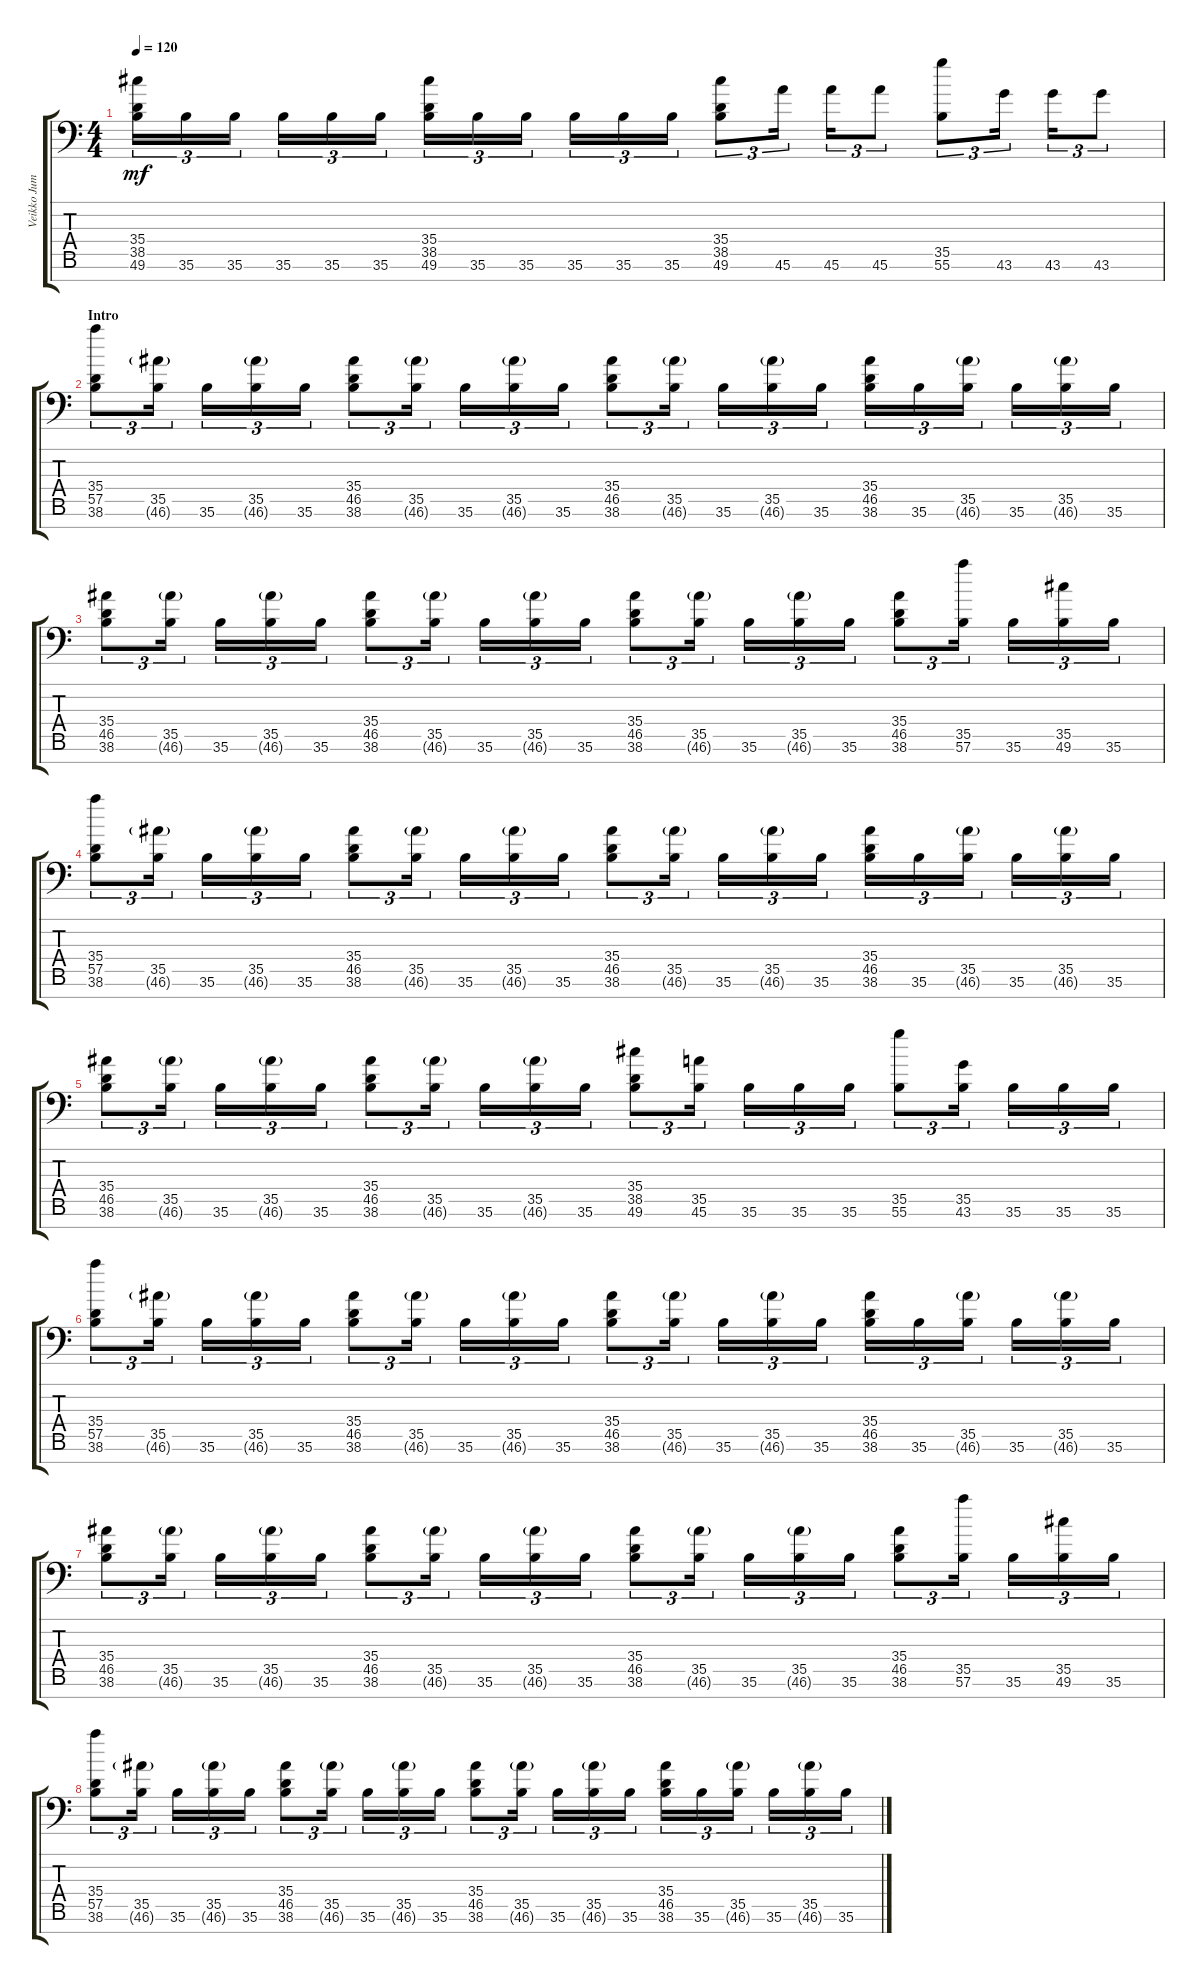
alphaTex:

\track ("Veikko Jumisko (drums)" "Veikko Jum") {instrument acousticgrandpiano}
\staff {score tabs}
\tuning (C-1 C-1 C-1 C-1 C-1 C-1 C-1) {hide}
\ts (4 4)
\tempo 120
\clef f4
\ks c
(35.4 38.5 49.6).16{tu (3 2) dy mf} 35.6.16{tu (3 2)} 35.6.16{tu (3 2)} 35.6.16{tu (3 2)} 35.6.16{tu (3 2)} 35.6.16{tu (3 2)} (35.4 38.5 49.6).16{tu (3 2)} 35.6.16{tu (3 2)} 35.6.16{tu (3 2)} 35.6.16{tu (3 2)} 35.6.16{tu (3 2)} 35.6.16{tu (3 2)} (35.4 38.5 49.6).8{tu (3 2)} 45.6.16{tu (3 2)} 45.6.16{tu (3 2)} 45.6.8{tu (3 2)} (35.5 55.6).8{tu (3 2)} 43.6.16{tu (3 2)} 43.6.16{tu (3 2)} 43.6.8{tu (3 2)} |
\section ("" "Intro")
(35.4 57.5 38.6).8{tu (3 2)} (35.5 46.6{g}).16{tu (3 2)} 35.6.16{tu (3 2)} (35.5 46.6{g}).16{tu (3 2)} 35.6.16{tu (3 2)} (35.4 46.5 38.6).8{tu (3 2)} (35.5 46.6{g}).16{tu (3 2)} 35.6.16{tu (3 2)} (35.5 46.6{g}).16{tu (3 2)} 35.6.16{tu (3 2)} (35.4 46.5 38.6).8{tu (3 2)} (35.5 46.6{g}).16{tu (3 2)} 35.6.16{tu (3 2)} (35.5 46.6{g}).16{tu (3 2)} 35.6.16{tu (3 2)} (35.4 46.5 38.6).16{tu (3 2)} 35.6.16{tu (3 2)} (35.5 46.6{g}).16{tu (3 2)} 35.6.16{tu (3 2)} (35.5 46.6{g}).16{tu (3 2)} 35.6.16{tu (3 2)} |
(35.4 46.5 38.6).8{tu (3 2)} (35.5 46.6{g}).16{tu (3 2)} 35.6.16{tu (3 2)} (35.5 46.6{g}).16{tu (3 2)} 35.6.16{tu (3 2)} (35.4 46.5 38.6).8{tu (3 2)} (35.5 46.6{g}).16{tu (3 2)} 35.6.16{tu (3 2)} (35.5 46.6{g}).16{tu (3 2)} 35.6.16{tu (3 2)} (35.4 46.5 38.6).8{tu (3 2)} (35.5 46.6{g}).16{tu (3 2)} 35.6.16{tu (3 2)} (35.5 46.6{g}).16{tu (3 2)} 35.6.16{tu (3 2)} (35.4 46.5 38.6).8{tu (3 2)} (35.5 57.6).16{tu (3 2)} 35.6.16{tu (3 2)} (35.5 49.6).16{tu (3 2)} 35.6.16{tu (3 2)} |
(35.4 57.5 38.6).8{tu (3 2)} (35.5 46.6{g}).16{tu (3 2)} 35.6.16{tu (3 2)} (35.5 46.6{g}).16{tu (3 2)} 35.6.16{tu (3 2)} (35.4 46.5 38.6).8{tu (3 2)} (35.5 46.6{g}).16{tu (3 2)} 35.6.16{tu (3 2)} (35.5 46.6{g}).16{tu (3 2)} 35.6.16{tu (3 2)} (35.4 46.5 38.6).8{tu (3 2)} (35.5 46.6{g}).16{tu (3 2)} 35.6.16{tu (3 2)} (35.5 46.6{g}).16{tu (3 2)} 35.6.16{tu (3 2)} (35.4 46.5 38.6).16{tu (3 2)} 35.6.16{tu (3 2)} (35.5 46.6{g}).16{tu (3 2)} 35.6.16{tu (3 2)} (35.5 46.6{g}).16{tu (3 2)} 35.6.16{tu (3 2)} |
(35.4 46.5 38.6).8{tu (3 2)} (35.5 46.6{g}).16{tu (3 2)} 35.6.16{tu (3 2)} (35.5 46.6{g}).16{tu (3 2)} 35.6.16{tu (3 2)} (35.4 46.5 38.6).8{tu (3 2)} (35.5 46.6{g}).16{tu (3 2)} 35.6.16{tu (3 2)} (35.5 46.6{g}).16{tu (3 2)} 35.6.16{tu (3 2)} (35.4 38.5 49.6).8{tu (3 2)} (35.5 45.6).16{tu (3 2)} 35.6.16{tu (3 2)} 35.6.16{tu (3 2)} 35.6.16{tu (3 2)} (35.5 55.6).8{tu (3 2)} (35.5 43.6).16{tu (3 2)} 35.6.16{tu (3 2)} 35.6.16{tu (3 2)} 35.6.16{tu (3 2)} |
(35.4 57.5 38.6).8{tu (3 2)} (35.5 46.6{g}).16{tu (3 2)} 35.6.16{tu (3 2)} (35.5 46.6{g}).16{tu (3 2)} 35.6.16{tu (3 2)} (35.4 46.5 38.6).8{tu (3 2)} (35.5 46.6{g}).16{tu (3 2)} 35.6.16{tu (3 2)} (35.5 46.6{g}).16{tu (3 2)} 35.6.16{tu (3 2)} (35.4 46.5 38.6).8{tu (3 2)} (35.5 46.6{g}).16{tu (3 2)} 35.6.16{tu (3 2)} (35.5 46.6{g}).16{tu (3 2)} 35.6.16{tu (3 2)} (35.4 46.5 38.6).16{tu (3 2)} 35.6.16{tu (3 2)} (35.5 46.6{g}).16{tu (3 2)} 35.6.16{tu (3 2)} (35.5 46.6{g}).16{tu (3 2)} 35.6.16{tu (3 2)} |
(35.4 46.5 38.6).8{tu (3 2)} (35.5 46.6{g}).16{tu (3 2)} 35.6.16{tu (3 2)} (35.5 46.6{g}).16{tu (3 2)} 35.6.16{tu (3 2)} (35.4 46.5 38.6).8{tu (3 2)} (35.5 46.6{g}).16{tu (3 2)} 35.6.16{tu (3 2)} (35.5 46.6{g}).16{tu (3 2)} 35.6.16{tu (3 2)} (35.4 46.5 38.6).8{tu (3 2)} (35.5 46.6{g}).16{tu (3 2)} 35.6.16{tu (3 2)} (35.5 46.6{g}).16{tu (3 2)} 35.6.16{tu (3 2)} (35.4 46.5 38.6).8{tu (3 2)} (35.5 57.6).16{tu (3 2)} 35.6.16{tu (3 2)} (35.5 49.6).16{tu (3 2)} 35.6.16{tu (3 2)} |
(35.4 57.5 38.6).8{tu (3 2)} (35.5 46.6{g}).16{tu (3 2)} 35.6.16{tu (3 2)} (35.5 46.6{g}).16{tu (3 2)} 35.6.16{tu (3 2)} (35.4 46.5 38.6).8{tu (3 2)} (35.5 46.6{g}).16{tu (3 2)} 35.6.16{tu (3 2)} (35.5 46.6{g}).16{tu (3 2)} 35.6.16{tu (3 2)} (35.4 46.5 38.6).8{tu (3 2)} (35.5 46.6{g}).16{tu (3 2)} 35.6.16{tu (3 2)} (35.5 46.6{g}).16{tu (3 2)} 35.6.16{tu (3 2)} (35.4 46.5 38.6).16{tu (3 2)} 35.6.16{tu (3 2)} (35.5 46.6{g}).16{tu (3 2)} 35.6.16{tu (3 2)} (35.5 46.6{g}).16{tu (3 2)} 35.6.16{tu (3 2)}
